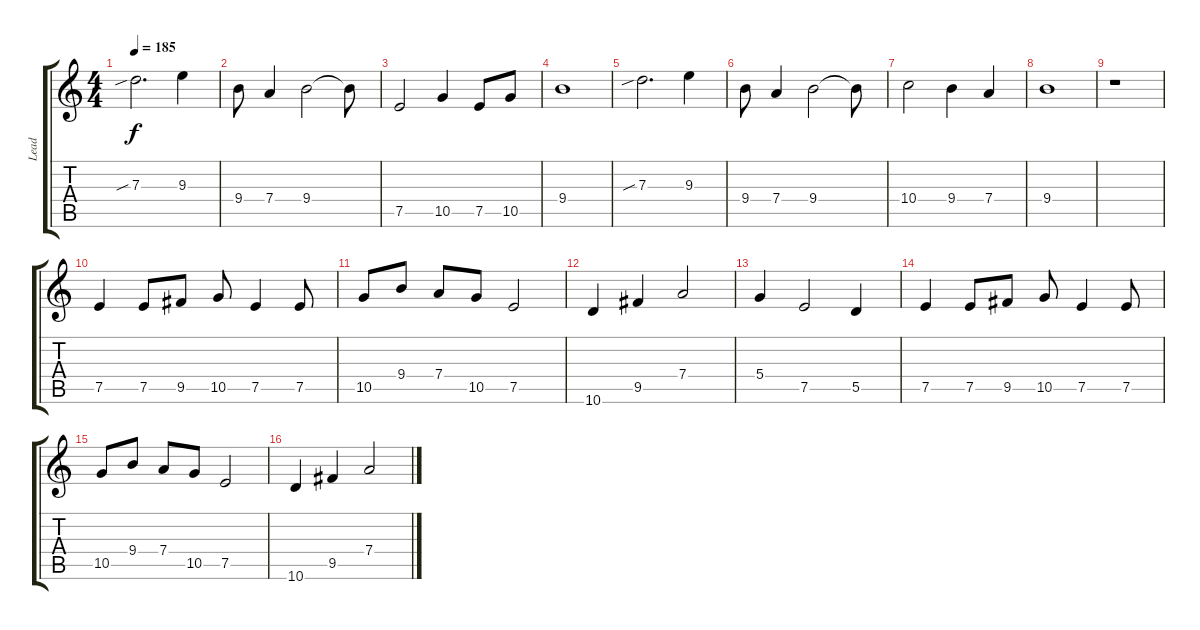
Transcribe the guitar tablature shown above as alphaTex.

\track ("Lead" "Lead") {instrument distortionguitar}
\staff {score tabs}
\tuning (E4 B3 G3 D3 A2 E2) {hide}
\ts (4 4)
\tempo 185
\clef g2
\ks c
7.3{sib}.2{d dy f instrument distortionguitar} 9.3.4 |
9.4.8 7.4.4 9.4.2 9.4{t}.8 |
7.5.2 10.5.4 7.5.8 10.5.8 |
9.4.1 |
7.3{sib}.2{d} 9.3.4 |
9.4.8 7.4.4 9.4.2 9.4{t}.8 |
10.4.2 9.4.4 7.4.4 |
9.4.1 |
r.1 |
7.5.4 7.5.8 9.5.8 10.5.8 7.5.4 7.5.8 |
10.5.8 9.4.8 7.4.8 10.5.8 7.5.2 |
10.6.4 9.5.4 7.4.2 |
5.4.4 7.5.2 5.5.4 |
7.5.4 7.5.8 9.5.8 10.5.8 7.5.4 7.5.8 |
10.5.8 9.4.8 7.4.8 10.5.8 7.5.2 |
10.6.4 9.5.4 7.4.2
